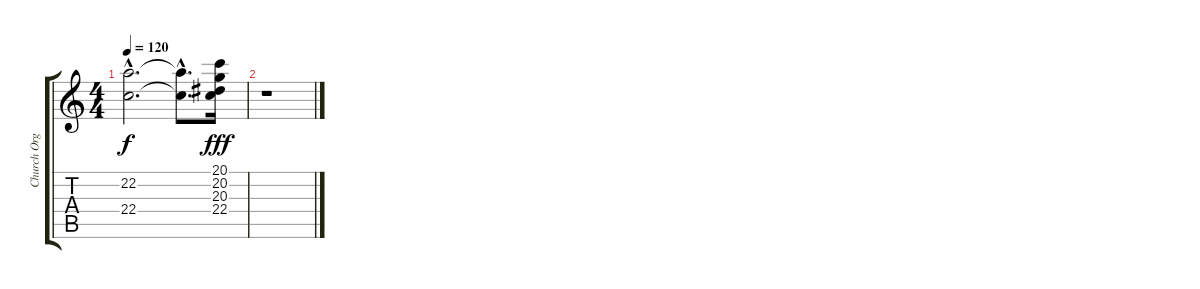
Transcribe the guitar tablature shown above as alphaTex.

\track ("Church Organ" "Church Org") {instrument churchorgan}
\staff {score tabs}
\tuning (E4 B3 G3 D3 A2 E2) {hide}
\ts (4 4)
\tempo 120
\clef g2
\ks c
(22.2{hac t} 22.4{hac t}).2{d dy f} (22.2{hac t} 22.4{t}).8{d} (20.1 20.2 20.3 22.4).16{dy fff} |
r.1
